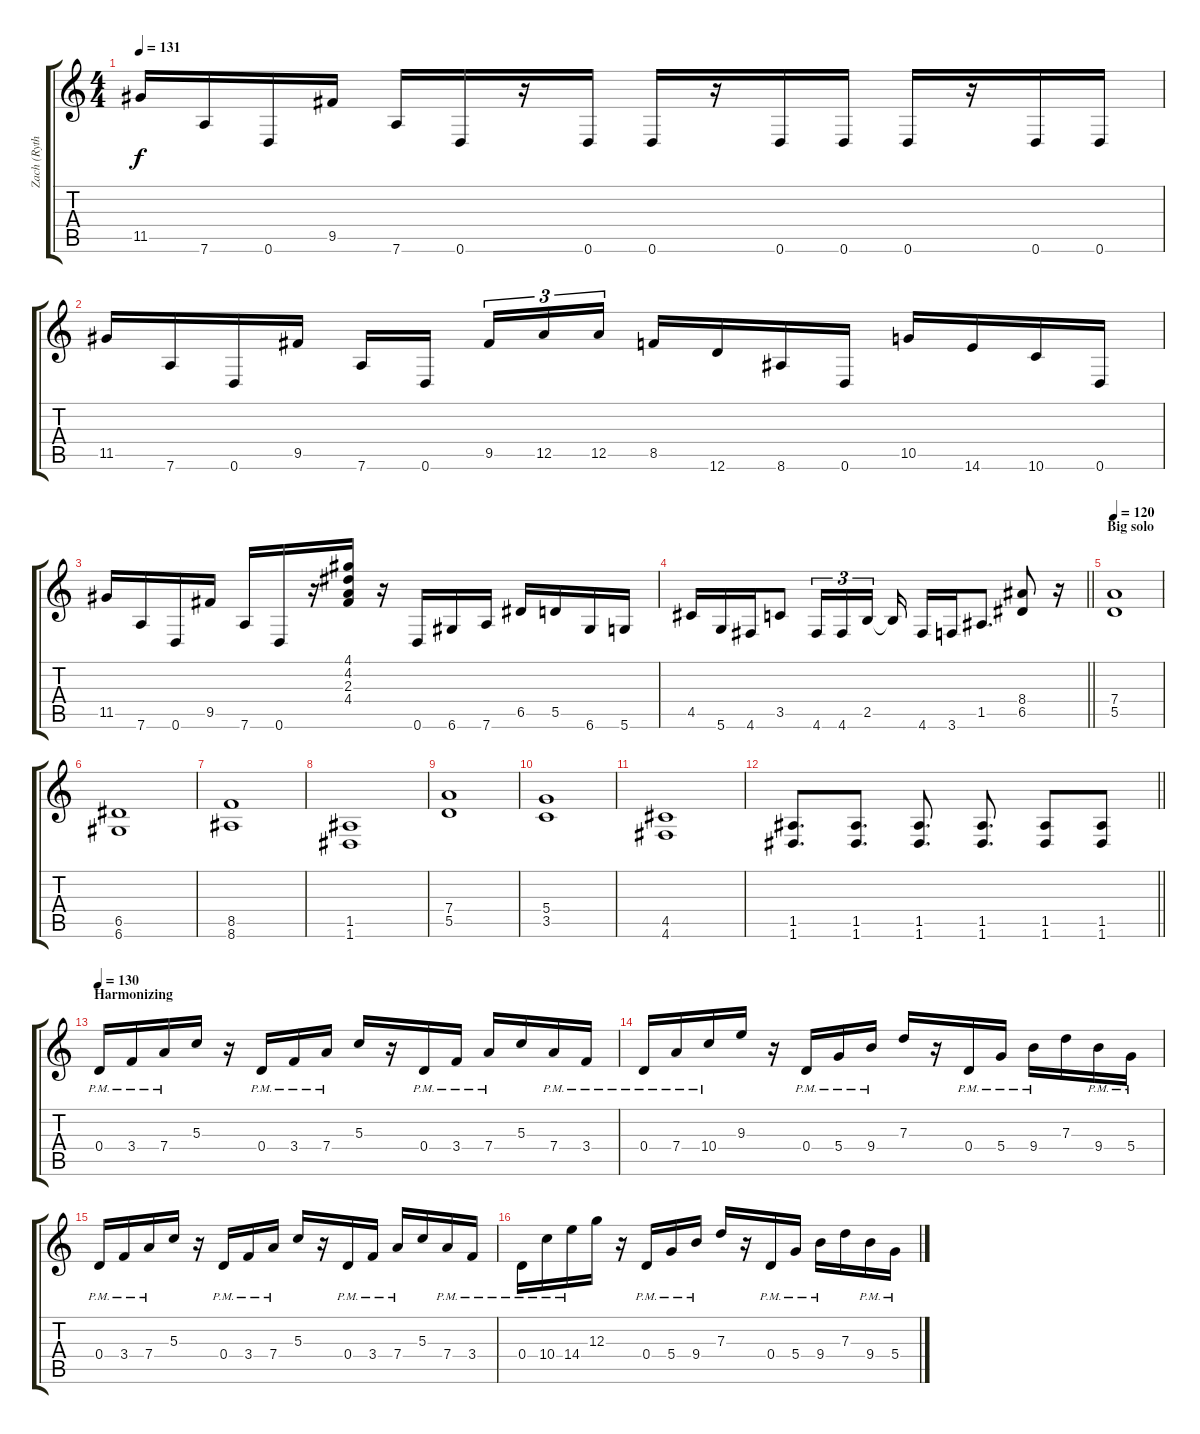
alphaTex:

\track ("Zach (Rythym)" "Zach (Ryth") {instrument distortionguitar}
\staff {score tabs}
\tuning (E4 B3 G3 D3 A2 D2) {hide}
\ts (4 4)
\tempo 131
\clef g2
\ks c
11.5.16{dy f} 7.6.16 0.6.16 9.5.16 7.6.16 0.6.16 r.16 0.6.16 0.6.16 r.16 0.6.16 0.6.16 0.6.16 r.16 0.6.16 0.6.16 |
11.5.16 7.6.16 0.6.16 9.5.16 7.6.16 0.6.16{beam splitsecondary} 9.5.16{tu (3 2)} 12.5.16{tu (3 2)} 12.5.16{tu (3 2)} 8.5.16 12.6.16 8.6.16 0.6.16 10.5.16 14.6.16 10.6.16 0.6.16 |
11.5.16 7.6.16 0.6.16 9.5.16 7.6.16 0.6.16 r.16 (4.1 4.2 2.3 4.4).16 r.16 0.6.16 6.6.16 7.6.16 6.5.16 5.5.16 6.6.16 5.6.16 |
\barLineRight lightlight
4.5.16 5.6.16 4.6.16 3.5.8 4.6.16{tu (3 2)} 4.6.16{tu (3 2)} 2.5.16{tu (3 2) beam splitsecondary} 2.5{t}.16 4.6.16 3.6.16 1.5.8{d} (8.4 6.5).8 r.16 |
\section ("" "Big solo")
\tempo 120
(7.4 5.5).1 |
(6.5 6.6).1 |
(8.5 8.6).1 |
(1.5 1.6).1 |
(7.4 5.5).1 |
(5.4 3.5).1 |
(4.5 4.6).1 |
\barLineRight lightlight
(1.5 1.6).8{d} (1.5 1.6).8{d} (1.5 1.6).8{d} (1.5 1.6).8{d} (1.5 1.6).8 (1.5 1.6).8 |
\section ("" "Harmonizing")
\tempo 130
0.4{pm}.16{instrument overdrivenguitar} 3.4{pm}.16 7.4{pm}.16 5.3.16 r.16 0.4{pm}.16 3.4{pm}.16 7.4{pm}.16 5.3.16 r.16 0.4{pm}.16 3.4{pm}.16 7.4{pm}.16 5.3.16 7.4{pm}.16 3.4{pm}.16 |
0.4{pm}.16 7.4{pm}.16 10.4{pm}.16 9.3.16 r.16 0.4{pm}.16 5.4{pm}.16 9.4{pm}.16 7.3.16 r.16 0.4{pm}.16 5.4{pm}.16 9.4{pm}.16 7.3.16 9.4{pm}.16 5.4{pm}.16 |
0.4{pm}.16 3.4{pm}.16 7.4{pm}.16 5.3.16 r.16 0.4{pm}.16 3.4{pm}.16 7.4{pm}.16 5.3.16 r.16 0.4{pm}.16 3.4{pm}.16 7.4{pm}.16 5.3.16 7.4{pm}.16 3.4{pm}.16 |
0.4{pm}.16 10.4{pm}.16 14.4{pm}.16 12.3.16 r.16 0.4{pm}.16 5.4{pm}.16 9.4{pm}.16 7.3.16 r.16 0.4{pm}.16 5.4{pm}.16 9.4{pm}.16 7.3.16 9.4{pm}.16 5.4{pm}.16
